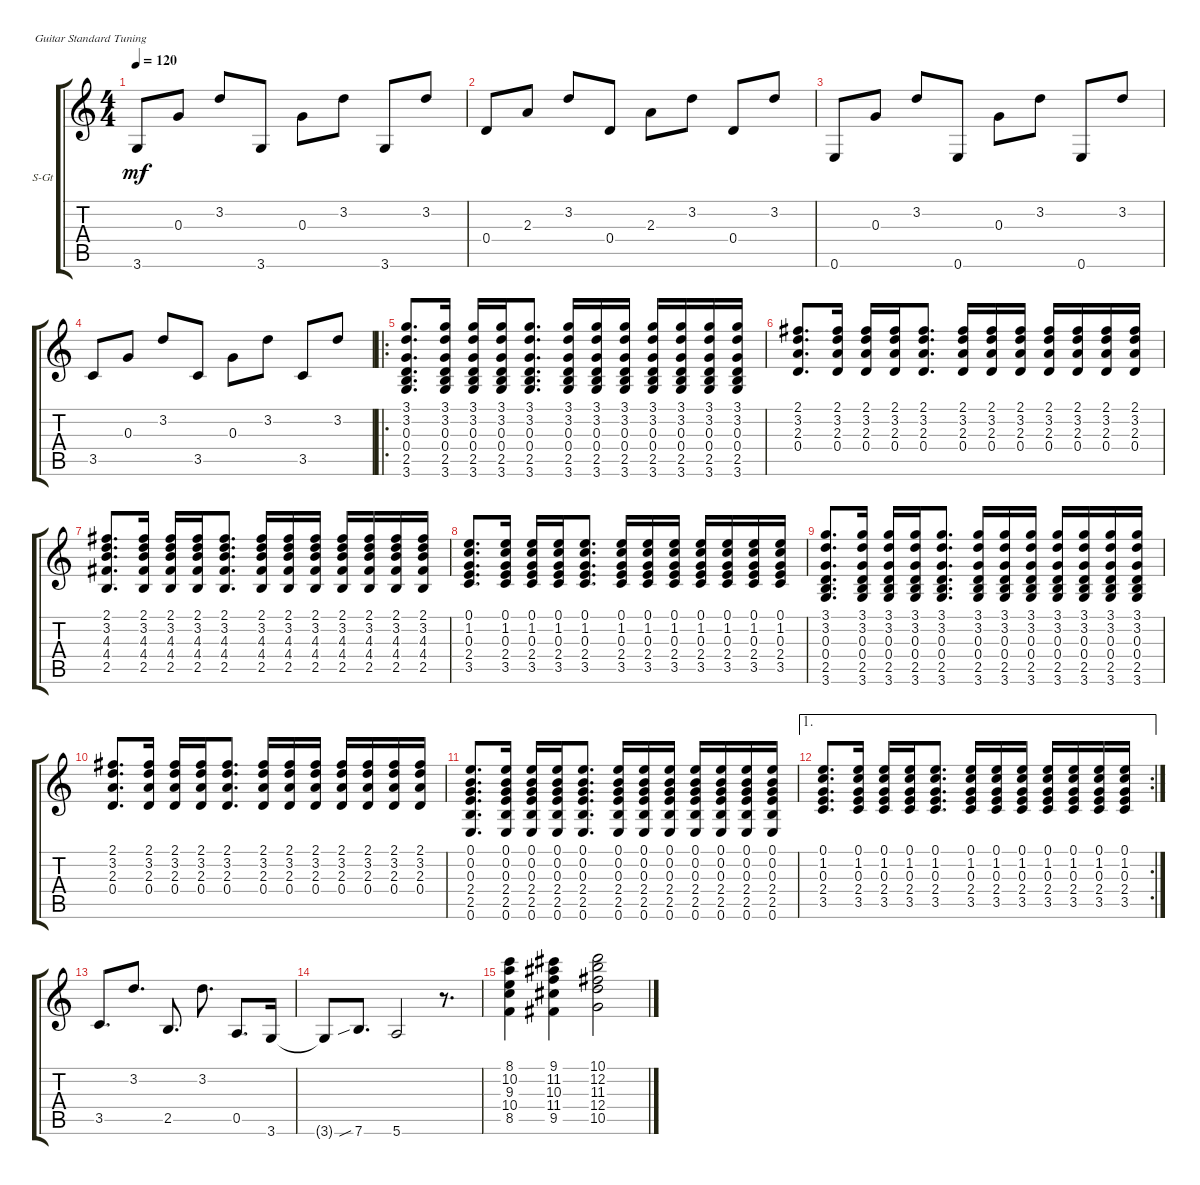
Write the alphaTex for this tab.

\defaultSystemsLayout 4
\bracketExtendMode groupsimilarinstruments
\firstSystemTrackNameOrientation horizontal
\otherSystemsTrackNameOrientation horizontal
\track ("Steel Guitar" "S-Gt") {instrument acousticguitarsteel}
\staff {score tabs}
\tuning (E4 B3 G3 D3 A2 E2)
\ts (4 4)
\tempo 120
\clef g2
\ks c
3.6.8{dy mf} 0.3.8 3.2.8 3.6.8 0.3.8 3.2.8 3.6.8 3.2.8 |
0.4.8 2.3.8 3.2.8 0.4.8 2.3.8 3.2.8 0.4.8 3.2.8 |
0.6.8 0.3.8 3.2.8 0.6.8 0.3.8 3.2.8 0.6.8 3.2.8 |
3.5.8 0.3.8 3.2.8 3.5.8 0.3.8 3.2.8 3.5.8 3.2.8 |
\ro
(3.6 0.4 0.3 3.2 2.5 3.1).8{d} (3.6 0.4 0.3 3.2 2.5 3.1).16 (3.6 0.4 0.3 3.2 2.5 3.1).16 (3.6 0.4 0.3 3.2 2.5 3.1).16 (3.6 0.4 0.3 3.2 2.5 3.1).8{d} (3.6 0.4 0.3 3.2 2.5 3.1).16 (3.6 0.4 0.3 3.2 2.5 3.1).16 (3.6 0.4 0.3 3.2 2.5 3.1).16 (3.6 0.4 0.3 3.2 2.5 3.1).16 (3.6 0.4 0.3 3.2 2.5 3.1).16 (3.6 0.4 0.3 3.2 2.5 3.1).16 (3.6 0.4 0.3 3.2 2.5 3.1).16 |
(0.4 2.3 3.2 2.1).8{d} (0.4 2.3 3.2 2.1).16 (0.4 2.3 3.2 2.1).16 (0.4 2.3 3.2 2.1).16 (0.4 2.3 3.2 2.1).8{d} (0.4 2.3 3.2 2.1).16 (0.4 2.3 3.2 2.1).16 (0.4 2.3 3.2 2.1).16 (0.4 2.3 3.2 2.1).16 (0.4 2.3 3.2 2.1).16 (0.4 2.3 3.2 2.1).16 (0.4 2.3 3.2 2.1).16 |
(4.4 4.3 3.2 2.5 2.1).8{d} (4.4 4.3 3.2 2.5 2.1).16 (4.4 4.3 3.2 2.5 2.1).16 (4.4 4.3 3.2 2.5 2.1).16 (4.4 4.3 3.2 2.5 2.1).8{d} (4.4 4.3 3.2 2.5 2.1).16 (4.4 4.3 3.2 2.5 2.1).16 (4.4 4.3 3.2 2.5 2.1).16 (4.4 4.3 3.2 2.5 2.1).16 (4.4 4.3 3.2 2.5 2.1).16 (4.4 4.3 3.2 2.5 2.1).16 (4.4 4.3 3.2 2.5 2.1).16 |
(2.4 0.3 1.2 3.5 0.1).8{d} (2.4 0.3 1.2 3.5 0.1).16 (2.4 0.3 1.2 3.5 0.1).16 (2.4 0.3 1.2 3.5 0.1).16 (2.4 0.3 1.2 3.5 0.1).8{d} (2.4 0.3 1.2 3.5 0.1).16 (2.4 0.3 1.2 3.5 0.1).16 (2.4 0.3 1.2 3.5 0.1).16 (2.4 0.3 1.2 3.5 0.1).16 (2.4 0.3 1.2 3.5 0.1).16 (2.4 0.3 1.2 3.5 0.1).16 (2.4 0.3 1.2 3.5 0.1).16 |
(3.6 0.4 0.3 3.2 2.5 3.1).8{d} (3.6 0.4 0.3 3.2 2.5 3.1).16 (3.6 0.4 0.3 3.2 2.5 3.1).16 (3.6 0.4 0.3 3.2 2.5 3.1).16 (3.6 0.4 0.3 3.2 2.5 3.1).8{d} (3.6 0.4 0.3 3.2 2.5 3.1).16 (3.6 0.4 0.3 3.2 2.5 3.1).16 (3.6 0.4 0.3 3.2 2.5 3.1).16 (3.6 0.4 0.3 3.2 2.5 3.1).16 (3.6 0.4 0.3 3.2 2.5 3.1).16 (3.6 0.4 0.3 3.2 2.5 3.1).16 (3.6 0.4 0.3 3.2 2.5 3.1).16 |
(0.4 2.3 3.2 2.1).8{d} (0.4 2.3 3.2 2.1).16 (0.4 2.3 3.2 2.1).16 (0.4 2.3 3.2 2.1).16 (0.4 2.3 3.2 2.1).8{d} (0.4 2.3 3.2 2.1).16 (0.4 2.3 3.2 2.1).16 (0.4 2.3 3.2 2.1).16 (0.4 2.3 3.2 2.1).16 (0.4 2.3 3.2 2.1).16 (0.4 2.3 3.2 2.1).16 (0.4 2.3 3.2 2.1).16 |
(0.6 2.4 0.3 0.2 2.5 0.1).8{d} (0.6 2.4 0.3 0.2 2.5 0.1).16 (0.6 2.4 0.3 0.2 2.5 0.1).16 (0.6 2.4 0.3 0.2 2.5 0.1).16 (0.6 2.4 0.3 0.2 2.5 0.1).8{d} (0.6 2.4 0.3 0.2 2.5 0.1).16 (0.6 2.4 0.3 0.2 2.5 0.1).16 (0.6 2.4 0.3 0.2 2.5 0.1).16 (0.6 2.4 0.3 0.2 2.5 0.1).16 (0.6 2.4 0.3 0.2 2.5 0.1).16 (0.6 2.4 0.3 0.2 2.5 0.1).16 (0.6 2.4 0.3 0.2 2.5 0.1).16 |
\ae 1
\rc 2
(2.4 0.3 1.2 3.5 0.1).8{d} (2.4 0.3 1.2 3.5 0.1).16 (2.4 0.3 1.2 3.5 0.1).16 (2.4 0.3 1.2 3.5 0.1).16 (2.4 0.3 1.2 3.5 0.1).8{d} (2.4 0.3 1.2 3.5 0.1).16 (2.4 0.3 1.2 3.5 0.1).16 (2.4 0.3 1.2 3.5 0.1).16 (2.4 0.3 1.2 3.5 0.1).16 (2.4 0.3 1.2 3.5 0.1).16 (2.4 0.3 1.2 3.5 0.1).16 (2.4 0.3 1.2 3.5 0.1).16 |
3.5.8{d} 3.2.8{d} 2.5.8{d} 3.2.8{d} 0.5.8{d} 3.6.16 |
3.6{t}.8 7.6{sib}.8{d} 5.6.2 r.8{d} |
(8.5 10.4 9.3 10.2 8.1).4 (9.5 11.4 10.3 11.2 9.1).4 (10.5 12.4 11.3 12.2 10.1).2
